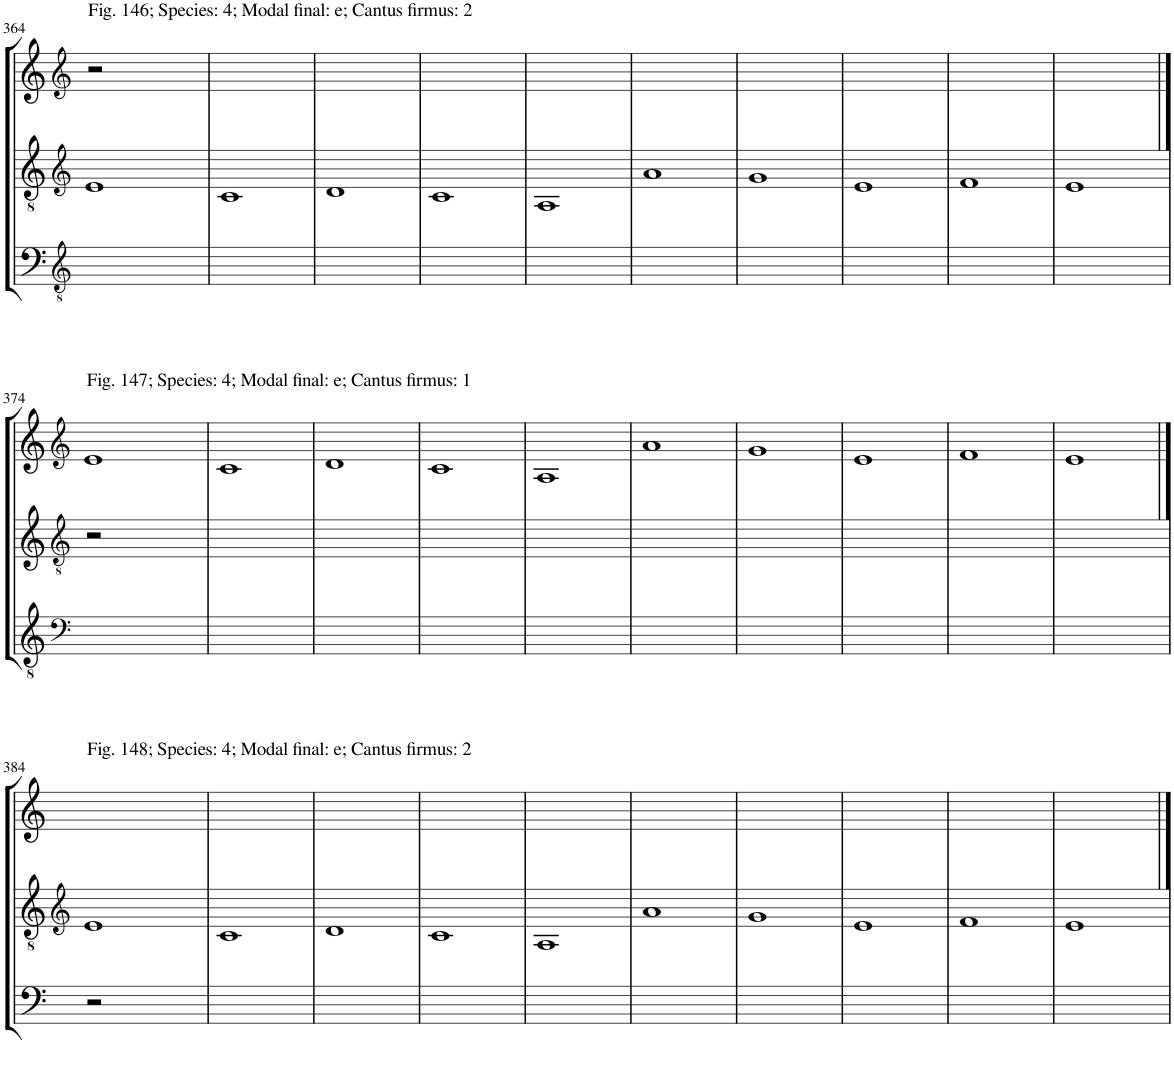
**kern	**kern	**kern
*part3	*part2	*part1
*staff3	*staff2	*staff1
*I"Piano	*I"Piano	*I"Piano
*I'Pno	*I'Pno	*I'Pno
!!LO:PB:g=z
*clefGv2	*clefG2	*clefG2
*k[]	*k[]	*k[]
*M4/4	*M4/4	*M4/4
=364	=364	=364
!	!	!LO:TX:a:t=Fig. 146; Species&colon; 4; Modal final&colon; e; Cantus firmus&colon; 2
1ryy	1e	2r
.	.	2ryy
=365	=365	=365
1ryy	1c	1ryy
=366	=366	=366
1ryy	1d	1ryy
=367	=367	=367
1ryy	1c	1ryy
=368	=368	=368
1ryy	1A	1ryy
=369	=369	=369
1ryy	1a	1ryy
=370	=370	=370
1ryy	1g	1ryy
=371	=371	=371
1ryy	1e	1ryy
=372	=372	=372
1ryy	1f	1ryy
=373	=373	=373
1ryy	1e	1ryy
!!LO:LB:g=z
==374	==374	==374
*clefF4	*clefGv2	*clefG2
!	!	!LO:TX:a:t=Fig. 147; Species&colon; 4; Modal final&colon; e; Cantus firmus&colon; 1
1ryy	2r	1e
.	2ryy	.
=375	=375	=375
1ryy	1ryy	1c
=376	=376	=376
1ryy	1ryy	1d
=377	=377	=377
1ryy	1ryy	1c
=378	=378	=378
1ryy	1ryy	1A
=379	=379	=379
1ryy	1ryy	1a
=380	=380	=380
1ryy	1ryy	1g
=381	=381	=381
1ryy	1ryy	1e
=382	=382	=382
1ryy	1ryy	1f
=383	=383	=383
1ryy	1ryy	1e
!!LO:LB:g=z
==384	==384	==384
*	*clefG2	*
!	!	!LO:TX:a:t=Fig. 148; Species&colon; 4; Modal final&colon; e; Cantus firmus&colon; 2
2r	1e	1ryy
2ryy	.	.
=385	=385	=385
1ryy	1c	1ryy
=386	=386	=386
1ryy	1d	1ryy
=387	=387	=387
1ryy	1c	1ryy
=388	=388	=388
1ryy	1A	1ryy
=389	=389	=389
1ryy	1a	1ryy
=390	=390	=390
1ryy	1g	1ryy
=391	=391	=391
1ryy	1e	1ryy
=392	=392	=392
1ryy	1f	1ryy
=393	=393	=393
1ryy	1e	1ryy
==	==	==
*-	*-	*-
